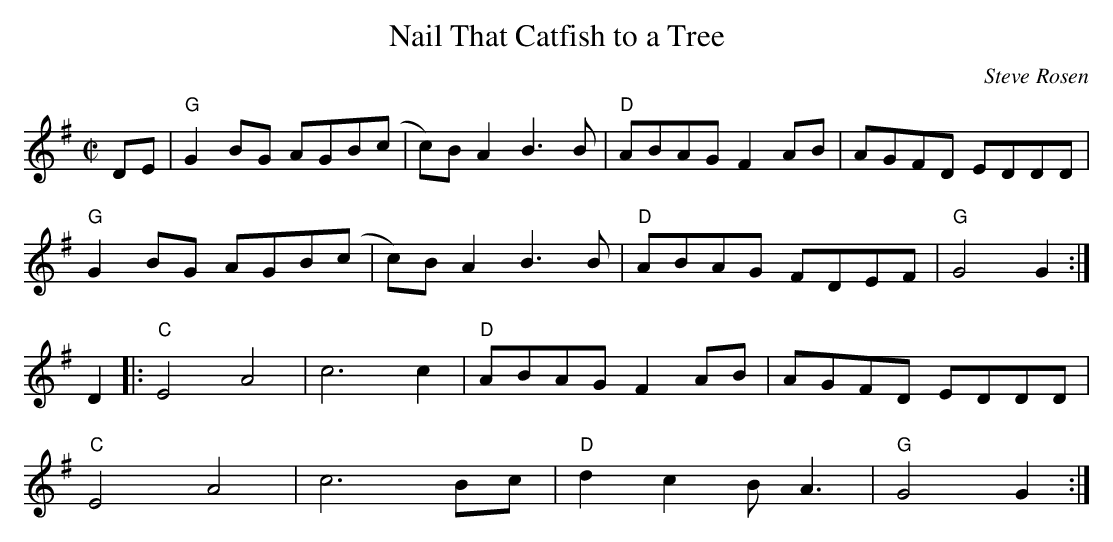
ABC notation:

X:1
T:Nail That Catfish to a Tree
C:Steve Rosen
M:C|
L:1/8
K:G
DE|"G"G2BG AGB(c|c)BA2 B3B|"D"ABAG F2AB|AGFD EDDD|
"G"G2BG AGB(c|c)B A2 B3B|"D"ABAG FDEF|"G"G4 G2:|
D2|:"C"E4 A4|c6 c2|"D"ABAG F2AB|AGFD EDDD|
"C"E4 A4|c6 Bc|"D"d2c2 BA3|"G"G4 G2 :|
